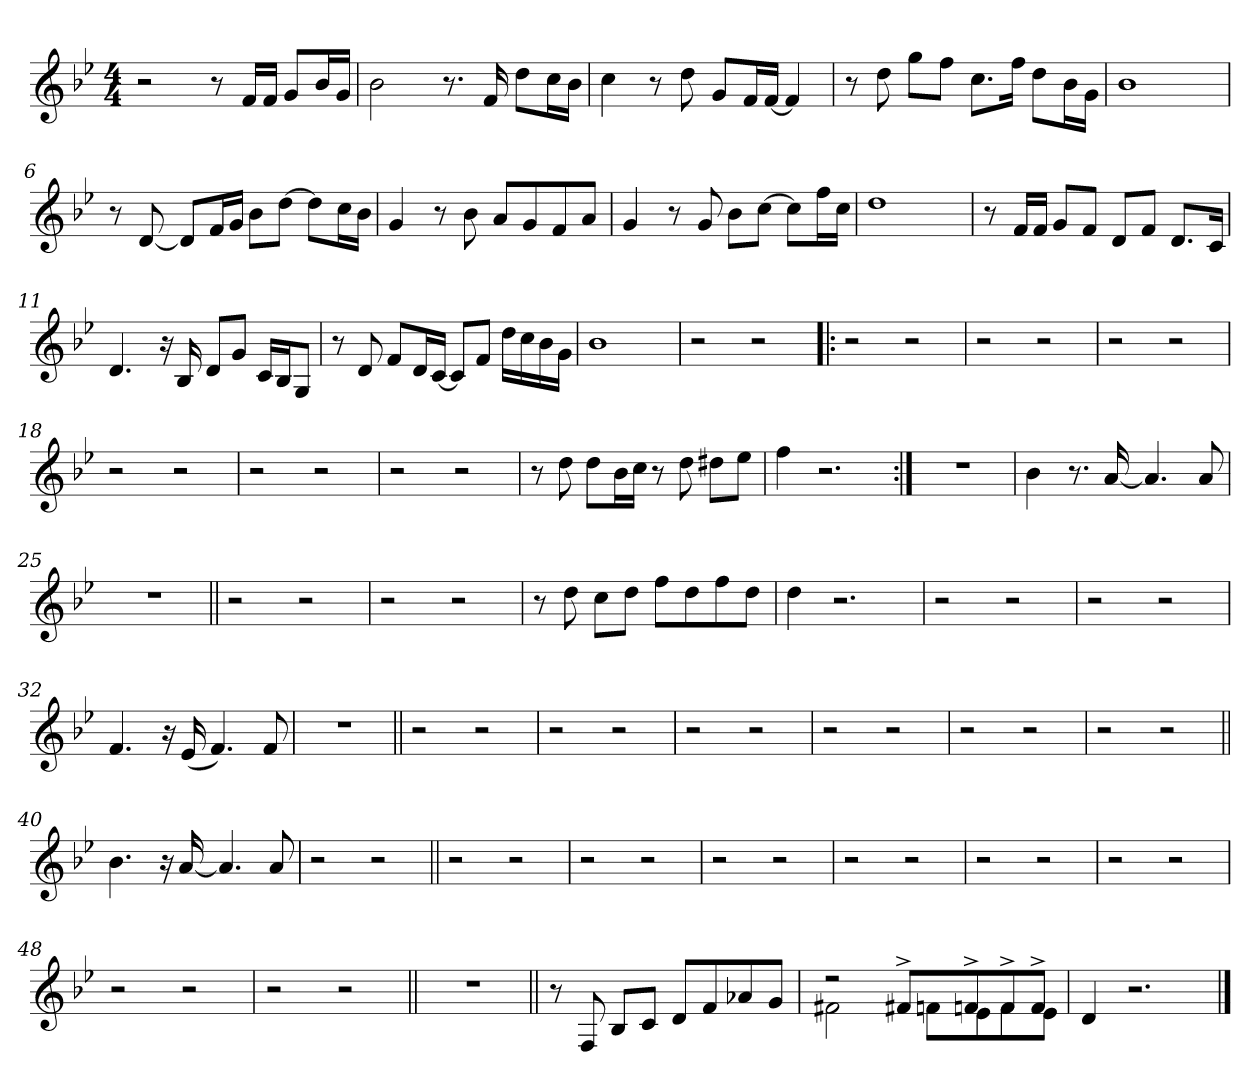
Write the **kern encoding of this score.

**kern
*part1
*staff1
!!LO:PB:g=z
*clefG2
*k[b-e-]
*B-:
*M4/4
*MM73
=1
2r
8r
16fi/LL
16fi/JJ
8gi/L
16b-i/L
16gi/JJ
=2
2b-i\
8.r
16fi/
8ddi\L
16cci\L
16b-i\JJ
=3
4cci\
8r
8ddi\
8gi/L
16fi/L
[<16fi/JJ
4fi/]
=4
8r
8ddi\
8ggi\L
8ffi\J
8.cci\L
16ffi\Jk
8ddi\L
16b-i\L
16gi\JJ
=5
1b-i
!!LO:LB:g=z
=6
8r
[<8di/
8di/L]
16fi/L
16gi/JJ
8b-i\L
[>8ddi\J
8ddi\L]
16cci\L
16b-i\JJ
=7
4gi/
8r
8b-i\
8ai/L
8gi/
8fi/
8ai/J
=8
4gi/
8r
8gi/
8b-i\L
[>8cci\J
8cci\L]
16ffi\L
16cci\JJ
=9
1ddi
=10
8r
16fi/LL
16fi/JJ
8gi/L
8fi/J
8di/L
8fi/J
8.di/L
16ci/Jk
!!LO:LB:g=z
=11
4.di/
16r
16B-i/
8di/L
8gi/J
16ci/LL
16B-i/J
8Gi/J
=12
8r
8di/
8fi/L
16di/L
[<16ci/JJ
8ci/L]
8fi/J
16ddi\LL
16cci\
16b-i\
16gi\JJ
=13
1b-i
=14
2r
2r
=15!|:
2r
2r
=16
2r
2r
=17
2r
2r
!!LO:LB:g=z
=18
2r
2r
=19
2r
2r
=20
2r
2r
=21
8r
8ddi\
8ddi\L
16b-i\L
16cci\JJ
8r
8ddi\
8dd#Xi\L
8ee-i\J
=22
4ffi\
2.r
=23:|!
1r
=24
4b-i\
8.r
[<16ai/
4.ai/]
8ai/
=25
1r
!!LO:LB:g=z
=26||
2r
2r
=27
2r
2r
=28
8r
8ddi\
8cci\L
8ddi\J
8ffi\L
8ddi\
8ffi\
8ddi\J
=29
4ddi\
2.r
=30
2r
2r
=31
2r
2r
!!LO:LB:g=z
=32
4.fi/
16r
(16e-i/
4.fi/)
8fi/
=33
1r
=34||
2r
2r
=35
2r
2r
=36
2r
2r
=37
2r
2r
=38
2r
2r
!!LO:LB:g=z
=39
2r
2r
=40||
4.b-i\
16r
[<16ai/
4.ai/]
8ai/
=41
2r
2r
=42||
2r
2r
=43
2r
2r
=44
2r
2r
!!LO:LB:g=z
=45
2r
2r
=46
2r
2r
=47
2r
2r
=48
2r
2r
=49
2r
2r
!!LO:LB:g=z
=50||
1r
=51||
8r
8Fi/
8B-i/L
8ci/J
8di/L
8fi/
8a-Xi/
8gi/J
=52
*^
2r	2f#Xi\
8f#X^i/L	8fni\L
8fn^i/	8e-i\
8f^i/	8fi\
8f^i/J	8e-i\J
*v	*v
=53
4di/
2.r
==
*-
